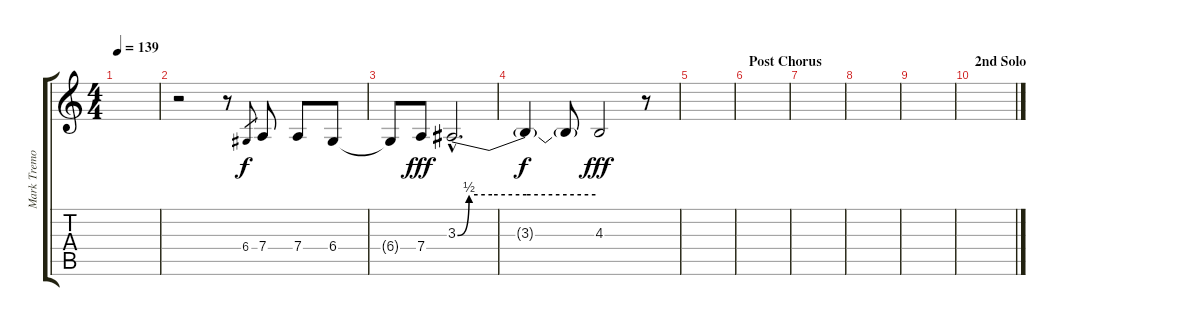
\track ("Mark Tremonti - Vocals" "Mark Tremo") {instrument baritonesax}
\staff {score tabs}
\tuning (E4 B3 G3 D3 A2 E2) {hide}
\ts (4 4)
\tempo 139
\clef g2
\ks c
|
r.2 r.8 6.4.8{gr} 7.4.8 7.4.8 6.4.8 |
6.4{t}.8{dy f} 7.4.8{dy fff} 3.3{be (custom 0 0 5 2 15 2 30 2 60 2) hac}.2{d} |
3.3{t}.4{dy f} 3.3{t}.8 4.3.2{dy fff} r.8 |
|
\section ("" "Post Chorus")
|
|
|
|
\section ("" "2nd Solo")
